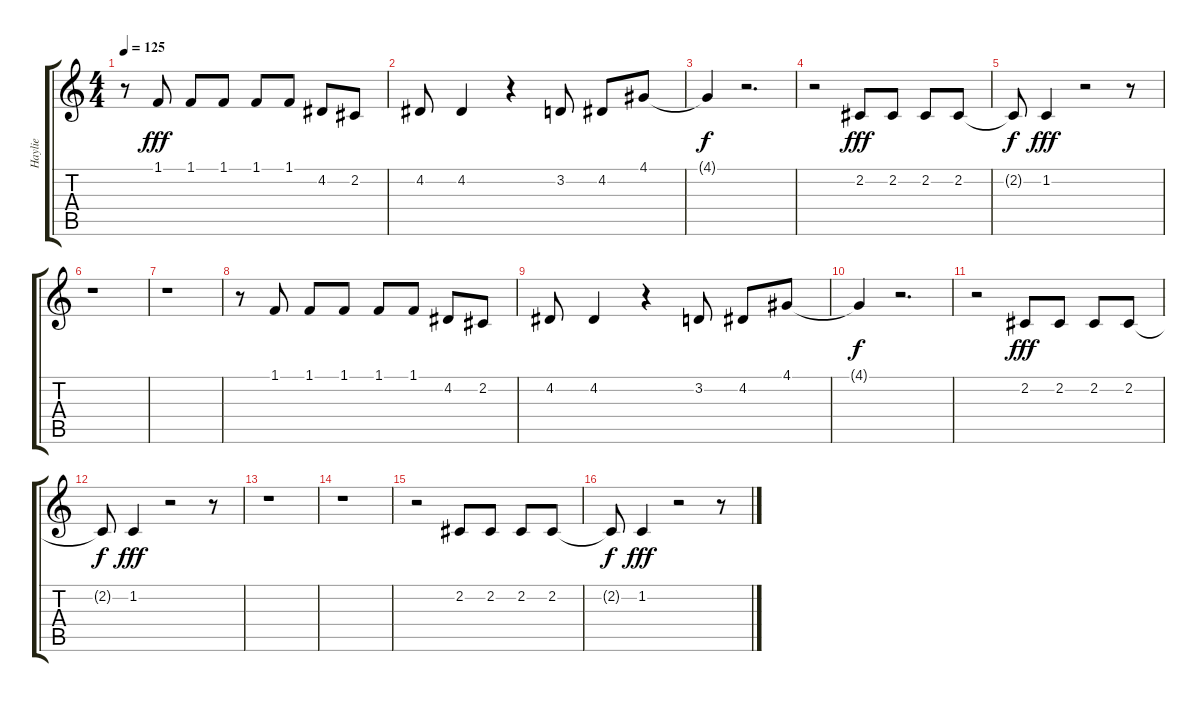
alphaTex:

\track ("Haylie" "Haylie") {instrument lead1square}
\staff {score tabs}
\tuning (E4 B3 G3 D3 A2 E2) {hide}
\ts (4 4)
\tempo 125
\clef g2
\ks c
r.8{dy fff} 1.1.8 1.1.8 1.1.8 1.1.8 1.1.8 4.2.8 2.2.8 |
4.2.8 4.2.4 r.4 3.2.8 4.2.8 4.1.8 |
4.1{t}.4{dy f} r.2{d} |
r.2 2.2.8{dy fff} 2.2.8 2.2.8 2.2.8 |
2.2{t}.8{dy f} 1.2.4{dy fff} r.2 r.8 |
r.1 |
r.1 |
r.8 1.1.8 1.1.8 1.1.8 1.1.8 1.1.8 4.2.8 2.2.8 |
4.2.8 4.2.4 r.4 3.2.8 4.2.8 4.1.8 |
4.1{t}.4{dy f} r.2{d} |
r.2 2.2.8{dy fff} 2.2.8 2.2.8 2.2.8 |
2.2{t}.8{dy f} 1.2.4{dy fff} r.2 r.8 |
r.1 |
r.1 |
r.2 2.2.8 2.2.8 2.2.8 2.2.8 |
2.2{t}.8{dy f} 1.2.4{dy fff} r.2 r.8
